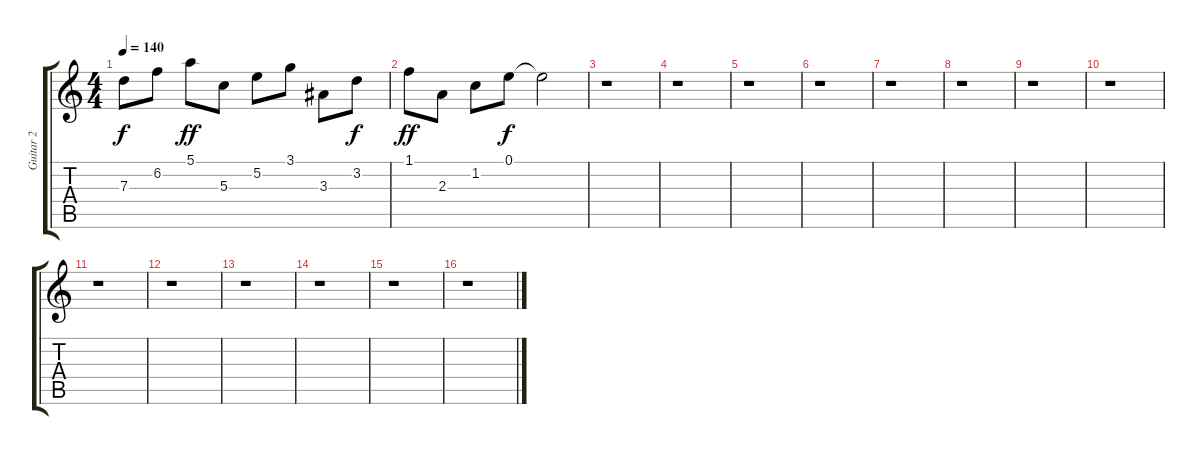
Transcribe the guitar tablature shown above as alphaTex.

\track ("Guitar 2" "Guitar 2") {instrument acousticguitarsteel}
\staff {score tabs}
\tuning (E4 B3 G3 D3 A2 E2) {hide}
\ts (4 4)
\tempo 140
\clef g2
\ks c
7.3.8{dy f} 6.2.8 5.1.8{dy ff} 5.3.8 5.2.8 3.1.8 3.3.8 3.2.8{dy f} |
1.1.8{dy ff} 2.3.8 1.2.8 0.1.8{dy f} 0.1{t}.2 |
r.1 |
r.1 |
r.1 |
r.1 |
r.1 |
r.1 |
r.1 |
r.1 |
r.1 |
r.1 |
r.1 |
r.1 |
r.1 |
r.1
